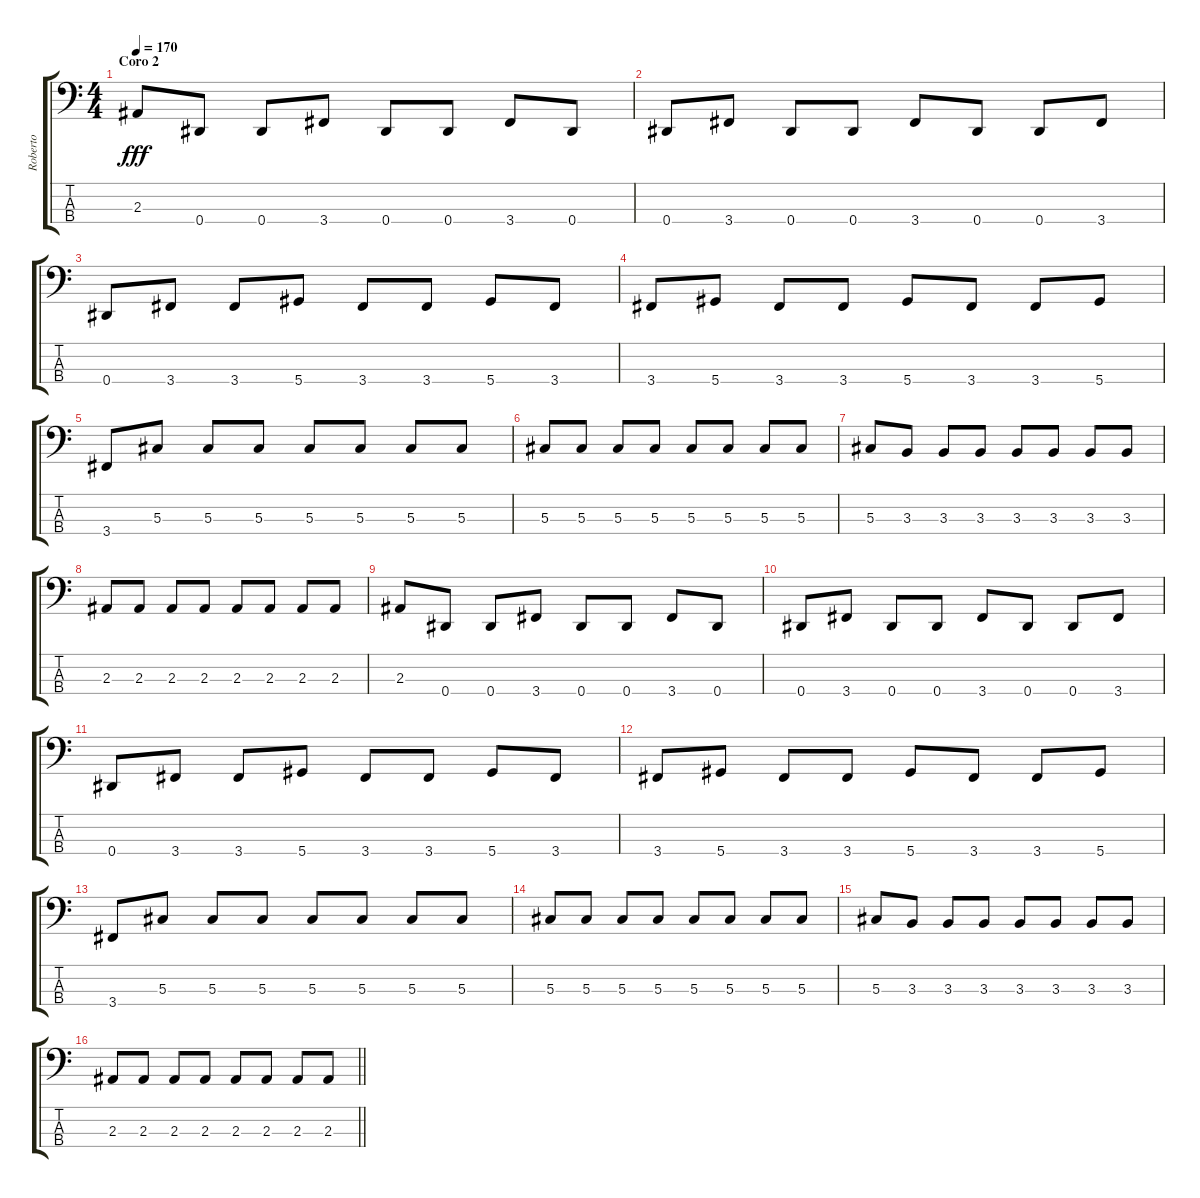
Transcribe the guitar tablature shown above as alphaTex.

\track ("Roberto" "Roberto") {instrument electricbassfinger}
\staff {score tabs}
\tuning (Gb2 Db2 Ab1 Eb1) {hide}
\ts (4 4)
\section ("" "Coro 2")
\tempo 170
\clef f4
\ks c
2.3{t}.8{dy fff} 0.4.8 0.4.8 3.4.8 0.4.8 0.4.8 3.4.8 0.4.8 |
0.4.8 3.4.8 0.4.8 0.4.8 3.4.8 0.4.8 0.4.8 3.4.8 |
0.4.8 3.4.8 3.4.8 5.4.8 3.4.8 3.4.8 5.4.8 3.4.8 |
3.4.8 5.4.8 3.4.8 3.4.8 5.4.8 3.4.8 3.4.8 5.4.8 |
3.4.8 5.3.8 5.3.8 5.3.8 5.3.8 5.3.8 5.3.8 5.3.8 |
5.3.8 5.3.8 5.3.8 5.3.8 5.3.8 5.3.8 5.3.8 5.3.8 |
5.3.8 3.3.8 3.3.8 3.3.8 3.3.8 3.3.8 3.3.8 3.3.8 |
2.3.8 2.3.8 2.3.8 2.3.8 2.3.8 2.3.8 2.3.8 2.3.8 |
2.3.8 0.4.8 0.4.8 3.4.8 0.4.8 0.4.8 3.4.8 0.4.8 |
0.4.8 3.4.8 0.4.8 0.4.8 3.4.8 0.4.8 0.4.8 3.4.8 |
0.4.8 3.4.8 3.4.8 5.4.8 3.4.8 3.4.8 5.4.8 3.4.8 |
3.4.8 5.4.8 3.4.8 3.4.8 5.4.8 3.4.8 3.4.8 5.4.8 |
3.4.8 5.3.8 5.3.8 5.3.8 5.3.8 5.3.8 5.3.8 5.3.8 |
5.3.8 5.3.8 5.3.8 5.3.8 5.3.8 5.3.8 5.3.8 5.3.8 |
5.3.8 3.3.8 3.3.8 3.3.8 3.3.8 3.3.8 3.3.8 3.3.8 |
\barLineRight lightlight
2.3.8 2.3.8 2.3.8 2.3.8 2.3.8 2.3.8 2.3.8 2.3.8
